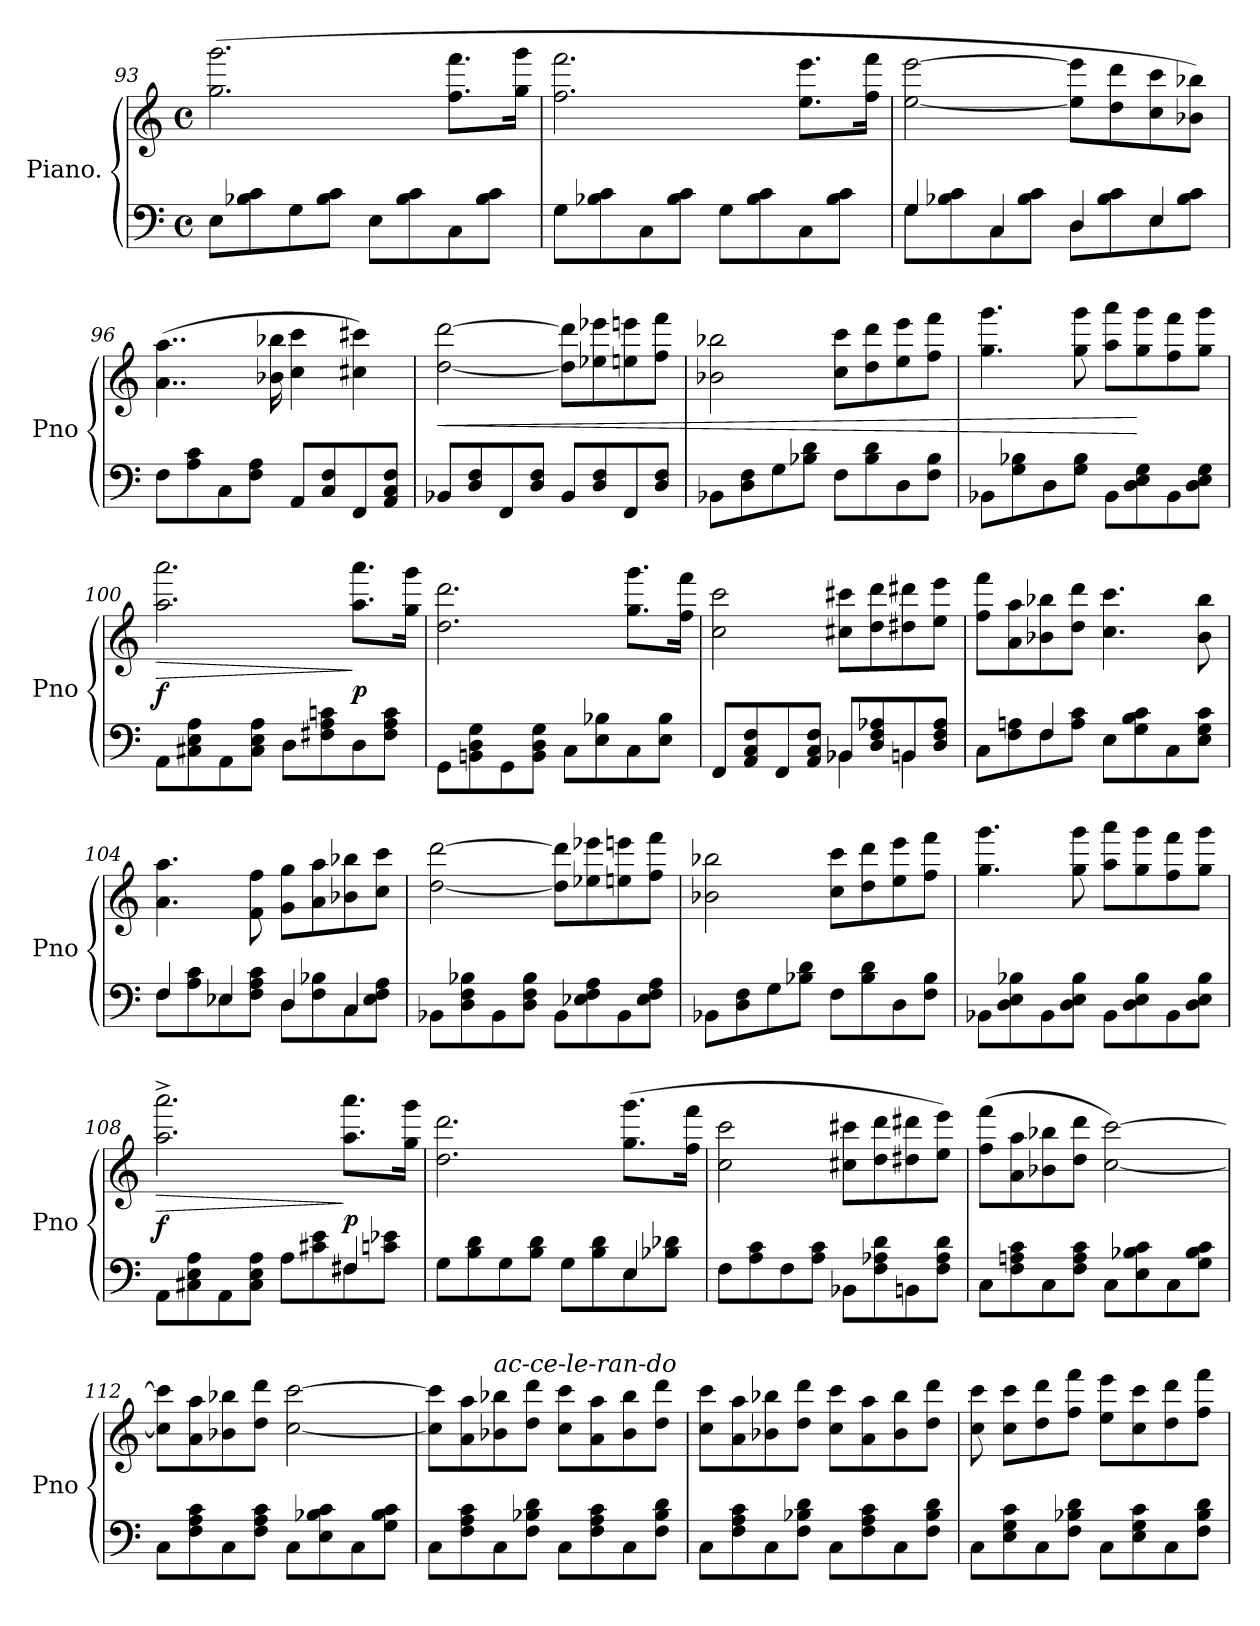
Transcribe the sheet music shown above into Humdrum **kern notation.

**kern	**kern	**dynam
*part1	*part1	*part1
*staff2	*staff1	*staff1/2
*I"Piano.	*	*
*I'Pno	*	*
*clefF4	*clefG2	*
*k[]	*k[]	*
*C:	*C:	*
*M4/4	*M4/4	*
*met(c)	*met(c)	*
=93	=93	=93
8E\L	(2.gg\ 2.ggg\	.
8B-X\ 8c\	.	.
8G\	.	.
8B-\ 8c\J	.	.
8E\L	.	.
8B-\ 8c\	.	.
8C\	8.ff\ 8.fff\L	.
8B-\ 8c\J	.	.
.	16gg\ 16ggg\Jk	.
=94	=94	=94
8G\L	2.ff\ 2.fff\	.
8B-X\ 8c\	.	.
8C\	.	.
8B-\ 8c\J	.	.
8G\L	.	.
8B-\ 8c\	.	.
8C\	8.ee\ 8.eee\L	.
8B-\ 8c\J	.	.
.	16ff\ 16fff\Jk	.
=95	=95	=95
*^	*	*
4G/	8G\L	[2ee\ [2eee\	.
.	8B-X\ 8c\	.	.
4C/	8C\	.	.
.	8B-\ 8c\J	.	.
4D/	8D\L	8ee]\ 8eee]\L	.
.	8B-\ 8c\	8dd\ 8ddd\	.
4E/	8E\	8cc\ 8ccc\	.
.	8B-\ 8c\J	8b-X\ 8bb-X\J)	.
*v	*v	*	*
=96	=96	=96
8F\L	(4..a\ 4..aa\	.
8A\ 8c\	.	.
8C\	.	.
8F\ 8A\J	.	.
.	16b-X\ 16bb-X\	.
8AA/L	4cc\ 4ccc\	.
8C/ 8F/	.	.
8FF/	4cc#X\ 4ccc#X\)	.
8AA/ 8C/ 8F/J	.	.
=97	=97	=97
!	!	!LO:HP:b
8BB-X/L	[2dd\ [2ddd\	<
8D/ 8F/	.	.
8FF/	.	.
8D/ 8F/J	.	.
8BB-/L	8dd]\ 8ddd]\L	.
8D/ 8F/	8ee-X\ 8eee-X\	.
8FF/	8een\ 8eeen\	.
8D/ 8F/J	8ff\ 8fff\J	.
=98	=98	=98
8BB-X\L	2b-X\ 2bb-X\	.
8D\ 8F\	.	.
8G\	.	.
8B-X\ 8d\J	.	.
8F\L	8cc\ 8ccc\L	.
8B-\ 8d\	8dd\ 8ddd\	.
8D\	8ee\ 8eee\	.
8F\ 8B-\J	8ff\ 8fff\J	.
=99	=99	=99
8BB-X\L	4.gg\ 4.ggg\	.
8G\ 8B-X\	.	.
8D\	.	.
8G\ 8B-\J	8gg\ 8ggg\	.
8BB-\L	8aa\ 8aaa\L	.
8D\ 8E\ 8G\	8gg\ 8ggg\	[
8BB-\	8ff\ 8fff\	.
8D\ 8E\ 8G\J	8gg\ 8ggg\J	.
=100	=100	=100
!	!	!LO:HP:b
8AA\L	2.aa\ 2.aaa\	> f
8C#X\ 8E\ 8A\	.	.
8AA\	.	.
8C#\ 8E\ 8A\J	.	.
8D\L	.	.
8F#X\ 8A\ 8cn\	.	.
8D\	8.aa\ 8.aaa\L	] p
8F#\ 8A\ 8c\J	.	.
.	16gg\ 16ggg\Jk	.
=101	=101	=101
8GG\L	2.dd\ 2.ddd\	.
8BBn\ 8D\ 8G\	.	.
8GG\	.	.
8BB\ 8D\ 8G\J	.	.
8C\L	.	.
8E\ 8B-X\	.	.
8C\	8.gg\ 8.ggg\L	.
8E\ 8B-\J	.	.
.	16ff\ 16fff\Jk	.
=102	=102	=102
*^	*	*
8FF/L	2ryy	2cc\ 2ccc\	.
8AA/ 8C/ 8F/	.	.	.
8FF/	.	.	.
8AA/ 8C/ 8F/J	.	.	.
8BB-X/L	4BB-X\	8cc#X\ 8ccc#X\L	.
8D/ 8F/ 8A-X/	.	8dd\ 8ddd\	.
8BBn/	4BB\	8dd#X\ 8ddd#X\	.
8D/ 8F/ 8A-/J	.	8ee\ 8eee\J	.
=103	=103	=103	=103
8C\L	4ryy	8ff\ 8fff\L	.
8F\ 8An\	.	8a\ 8aa\	.
8F\	4F/	8b-X\ 8bb-X\	.
8A\ 8c\J	.	8dd\ 8ddd\J	.
8E\L	2ryy	4.cc\ 4.ccc\	.
8G\ 8B\ 8c\	.	.	.
8C\	.	.	.
8E\ 8G\ 8c\J	.	8b-\ 8bb-\	.
=104	=104	=104	=104
4F/	8F\L	4.a\ 4.aa\	.
.	8A\ 8c\	.	.
4E-X/	8E-X\	.	.
.	8F\ 8A\ 8c\J	8f\ 8ff\	.
4D/	8D\L	8g\ 8gg\L	.
.	8F\ 8B-X\	8a\ 8aa\	.
4C/	8C\	8b-X\ 8bb-X\	.
.	8E-\ 8F\ 8A\J	8cc\ 8ccc\J	.
*v	*v	*	*
=105	=105	=105
8BB-X\L	[2dd\ [2ddd\	.
8D\ 8F\ 8B-X\	.	.
8BB-\	.	.
8D\ 8F\ 8B-\J	.	.
8BB-\L	8dd]\ 8ddd]\L	.
8E-X\ 8F\ 8A\	8ee-X\ 8eee-X\	.
8BB-\	8een\ 8eeen\	.
8E-\ 8F\ 8A\J	8ff\ 8fff\J	.
=106	=106	=106
8BB-X\L	2b-X\ 2bb-X\	.
8D\ 8F\	.	.
8G\	.	.
8B-X\ 8d\J	.	.
8F\L	8cc\ 8ccc\L	.
8B-\ 8d\	8dd\ 8ddd\	.
8D\	8ee\ 8eee\	.
8F\ 8B-\J	8ff\ 8fff\J	.
=107	=107	=107
8BB-X\L	4.gg\ 4.ggg\	.
8D\ 8E\ 8B-X\	.	.
8BB-\	.	.
8D\ 8E\ 8B-\J	8gg\ 8ggg\	.
8BB-\L	8aa\ 8aaa\L	.
8D\ 8E\ 8B-\	8gg\ 8ggg\	.
8BB-\	8ff\ 8fff\	.
8D\ 8E\ 8B-\J	8gg\ 8ggg\J	.
=108	=108	=108
*^	*	*
!	!	!	!LO:HP:b
8AA\L	2ryy	2.aa^\ 2.aaa^\	> f
8C#X\ 8E\ 8A\	.	.	.
8AA\	.	.	.
8C#\ 8E\ 8A\J	.	.	.
8A\L	4ryy	.	.
8c#X\ 8e\	.	.	.
8F#X\	4F#X/	8.aa\ 8.aaa\L	] p
8cn\ 8e-X\J	.	.	.
.	.	16gg\ 16ggg\Jk	.
=109	=109	=109	=109
8G\L	2.ryy	2.dd\ 2.ddd\	.
8B\ 8d\	.	.	.
8G\	.	.	.
8B\ 8d\J	.	.	.
8G\L	.	.	.
8B\ 8d\	.	.	.
8E\	4E/	(8.gg\ 8.ggg\L	.
8B-X\ 8d-X\J	.	.	.
.	.	16ff\ 16fff\Jk	.
*v	*v	*	*
=110	=110	=110
8F\L	2cc\ 2ccc\	.
8A\ 8c\	.	.
8F\	.	.
8A\ 8c\J	.	.
8BB-X\L	8cc#X\ 8ccc#X\L	.
8F\ 8A-X\ 8d\	8dd\ 8ddd\	.
8BBn\	8dd#X\ 8ddd#X\	.
8F\ 8A-\ 8d\J	8ee\ 8eee\J)	.
=111	=111	=111
8C\L	(8ff\ 8fff\L	.
8F\ 8An\ 8c\	8a\ 8aa\	.
8C\	8b-X\ 8bb-X\	.
8F\ 8A\ 8c\J	8dd\ 8ddd\J	.
8C\L	[2cc\ [2ccc\)	.
8E\ 8B-X\ 8c\	.	.
8C\	.	.
8G\ 8B-\ 8c\J	.	.
=112	=112	=112
8C\L	8cc]\ 8ccc]\L	.
8F\ 8A\ 8c\	8a\ 8aa\	.
8C\	8b-X\ 8bb-X\	.
8F\ 8A\ 8c\J	8dd\ 8ddd\J	.
8C\L	[2cc\ [2ccc\	.
8E\ 8B-X\ 8c\	.	.
8C\	.	.
8G\ 8B-\ 8c\J	.	.
=113	=113	=113
8C\L	8cc]\ 8ccc]\L	.
8F\ 8A\ 8c\	8a\ 8aa\	.
!	!LO:TX:a:i:t=ac-ce-le-ran-do	!
8C\	8b-X\ 8bb-X\	.
8F\ 8B-X\ 8d\J	8dd\ 8ddd\J	.
8C\L	8cc\ 8ccc\L	.
8F\ 8A\ 8c\	8a\ 8aa\	.
8C\	8b-\ 8bb-\	.
8F\ 8B-\ 8d\J	8dd\ 8ddd\J	.
=114	=114	=114
8C\L	8cc\ 8ccc\L	.
8F\ 8A\ 8c\	8a\ 8aa\	.
8C\	8b-X\ 8bb-X\	.
8F\ 8B-X\ 8d\J	8dd\ 8ddd\J	.
8C\L	8cc\ 8ccc\L	.
8F\ 8A\ 8c\	8a\ 8aa\	.
8C\	8b-\ 8bb-\	.
8F\ 8B-\ 8d\J	8dd\ 8ddd\J	.
=115	=115	=115
8C\L	8cc\ 8ccc\	.
8E\ 8G\ 8c\	8cc\ 8ccc\L	.
8C\	8dd\ 8ddd\	.
8F\ 8B-X\ 8d\J	8ff\ 8fff\J	.
8C\L	8ee\ 8eee\L	.
8E\ 8G\ 8c\	8cc\ 8ccc\	.
8C\	8dd\ 8ddd\	.
8F\ 8B-\ 8d\J	8ff\ 8fff\J	.
=	=	=
*-	*-	*-
